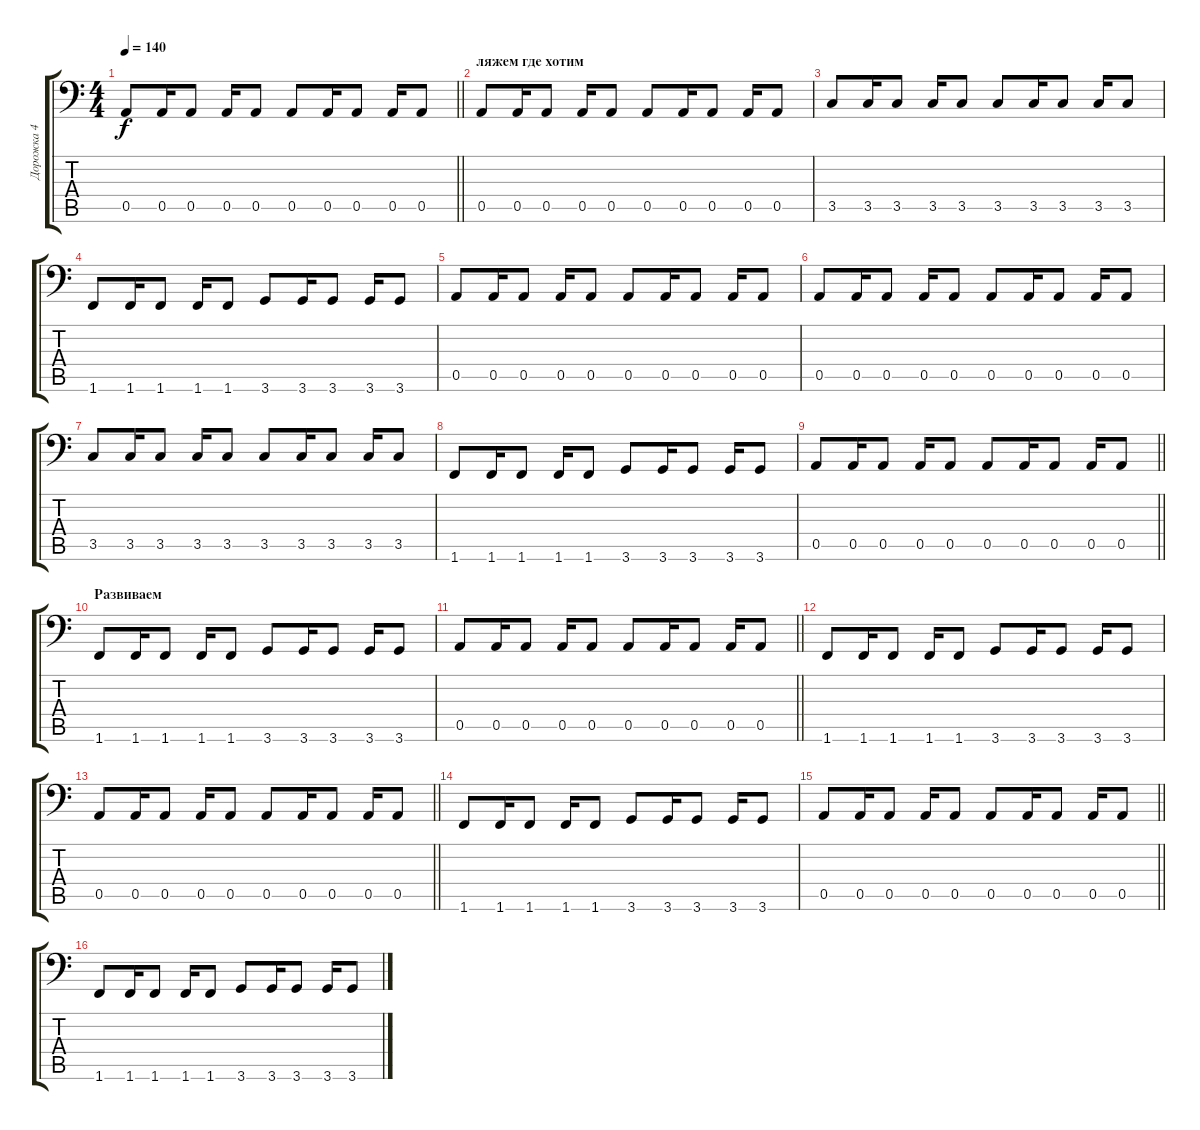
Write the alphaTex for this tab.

\track ("Дорожка 4" "Дорожка 4") {instrument electricbassfinger}
\staff {score tabs}
\tuning (E3 B2 G2 D2 A1 E1) {hide}
\ts (4 4)
\tempo 140
\clef f4
\barLineRight lightlight
\ks c
0.5.8{dy f} 0.5.16 0.5.8 0.5.16 0.5.8 0.5.8 0.5.16 0.5.8 0.5.16 0.5.8 |
\section ("" "ляжем где хотим")
0.5.8 0.5.16 0.5.8 0.5.16 0.5.8 0.5.8 0.5.16 0.5.8 0.5.16 0.5.8 |
3.5.8 3.5.16 3.5.8 3.5.16 3.5.8 3.5.8 3.5.16 3.5.8 3.5.16 3.5.8 |
1.6.8 1.6.16 1.6.8 1.6.16 1.6.8 3.6.8 3.6.16 3.6.8 3.6.16 3.6.8 |
0.5.8 0.5.16 0.5.8 0.5.16 0.5.8 0.5.8 0.5.16 0.5.8 0.5.16 0.5.8 |
0.5.8 0.5.16 0.5.8 0.5.16 0.5.8 0.5.8 0.5.16 0.5.8 0.5.16 0.5.8 |
3.5.8 3.5.16 3.5.8 3.5.16 3.5.8 3.5.8 3.5.16 3.5.8 3.5.16 3.5.8 |
1.6.8 1.6.16 1.6.8 1.6.16 1.6.8 3.6.8 3.6.16 3.6.8 3.6.16 3.6.8 |
\barLineRight lightlight
0.5.8 0.5.16 0.5.8 0.5.16 0.5.8 0.5.8 0.5.16 0.5.8 0.5.16 0.5.8 |
\section ("" "Развиваем")
1.6.8 1.6.16 1.6.8 1.6.16 1.6.8 3.6.8 3.6.16 3.6.8 3.6.16 3.6.8 |
\barLineRight lightlight
0.5.8 0.5.16 0.5.8 0.5.16 0.5.8 0.5.8 0.5.16 0.5.8 0.5.16 0.5.8 |
1.6.8 1.6.16 1.6.8 1.6.16 1.6.8 3.6.8 3.6.16 3.6.8 3.6.16 3.6.8 |
\barLineRight lightlight
0.5.8 0.5.16 0.5.8 0.5.16 0.5.8 0.5.8 0.5.16 0.5.8 0.5.16 0.5.8 |
1.6.8 1.6.16 1.6.8 1.6.16 1.6.8 3.6.8 3.6.16 3.6.8 3.6.16 3.6.8 |
\barLineRight lightlight
0.5.8 0.5.16 0.5.8 0.5.16 0.5.8 0.5.8 0.5.16 0.5.8 0.5.16 0.5.8 |
1.6.8 1.6.16 1.6.8 1.6.16 1.6.8 3.6.8 3.6.16 3.6.8 3.6.16 3.6.8
